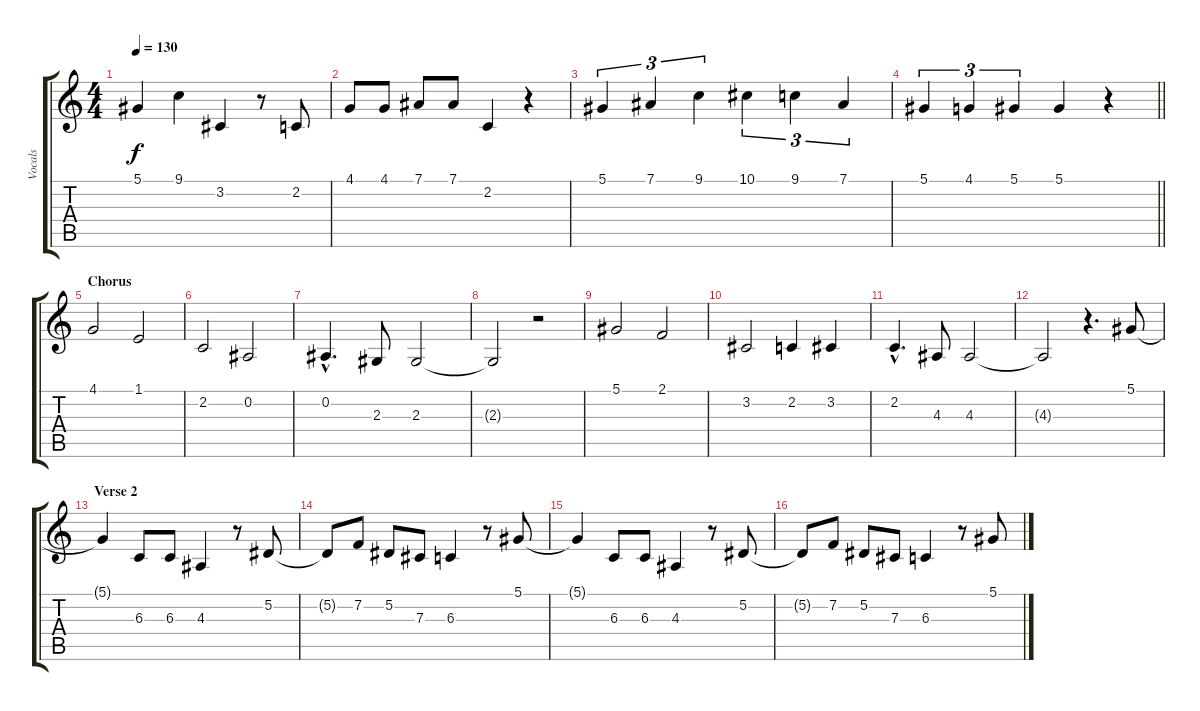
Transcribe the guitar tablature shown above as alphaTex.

\track ("Vocals" "Vocals") {instrument clarinet}
\staff {score tabs}
\tuning (Eb4 Bb3 Gb3 Db3 Ab2 Eb2) {hide}
\ts (4 4)
\tempo 130
\clef g2
\ks c
5.1{t}.4{dy f} 9.1.4 3.2.4 r.8 2.2.8 |
4.1.8 4.1.8 7.1.8 7.1.8 2.2.4 r.4 |
5.1.4{tu (3 2)} 7.1.4{tu (3 2)} 9.1.4{tu (3 2)} 10.1.4{tu (3 2)} 9.1.4{tu (3 2)} 7.1.4{tu (3 2)} |
\barLineRight lightlight
5.1.4{tu (3 2)} 4.1.4{tu (3 2)} 5.1.4{tu (3 2)} 5.1.4 r.4 |
\section ("" "Chorus")
4.1.2 1.1.2 |
2.2.2 0.2.2 |
0.2{hac}.4{d} 2.3.8 2.3.2 |
2.3{t}.2 r.2 |
5.1.2 2.1.2 |
3.2.2 2.2.4 3.2.4 |
2.2{hac}.4{d} 4.3.8 4.3.2 |
4.3{t}.2 r.4{d} 5.1.8 |
\section ("" "Verse 2")
5.1{t}.4 6.3.8 6.3.8 4.3.4 r.8 5.2.8 |
5.2{t}.8 7.2.8 5.2.8 7.3.8 6.3.4 r.8 5.1.8 |
5.1{t}.4 6.3.8 6.3.8 4.3.4 r.8 5.2.8 |
5.2{t}.8 7.2.8 5.2.8 7.3.8 6.3.4 r.8 5.1.8
